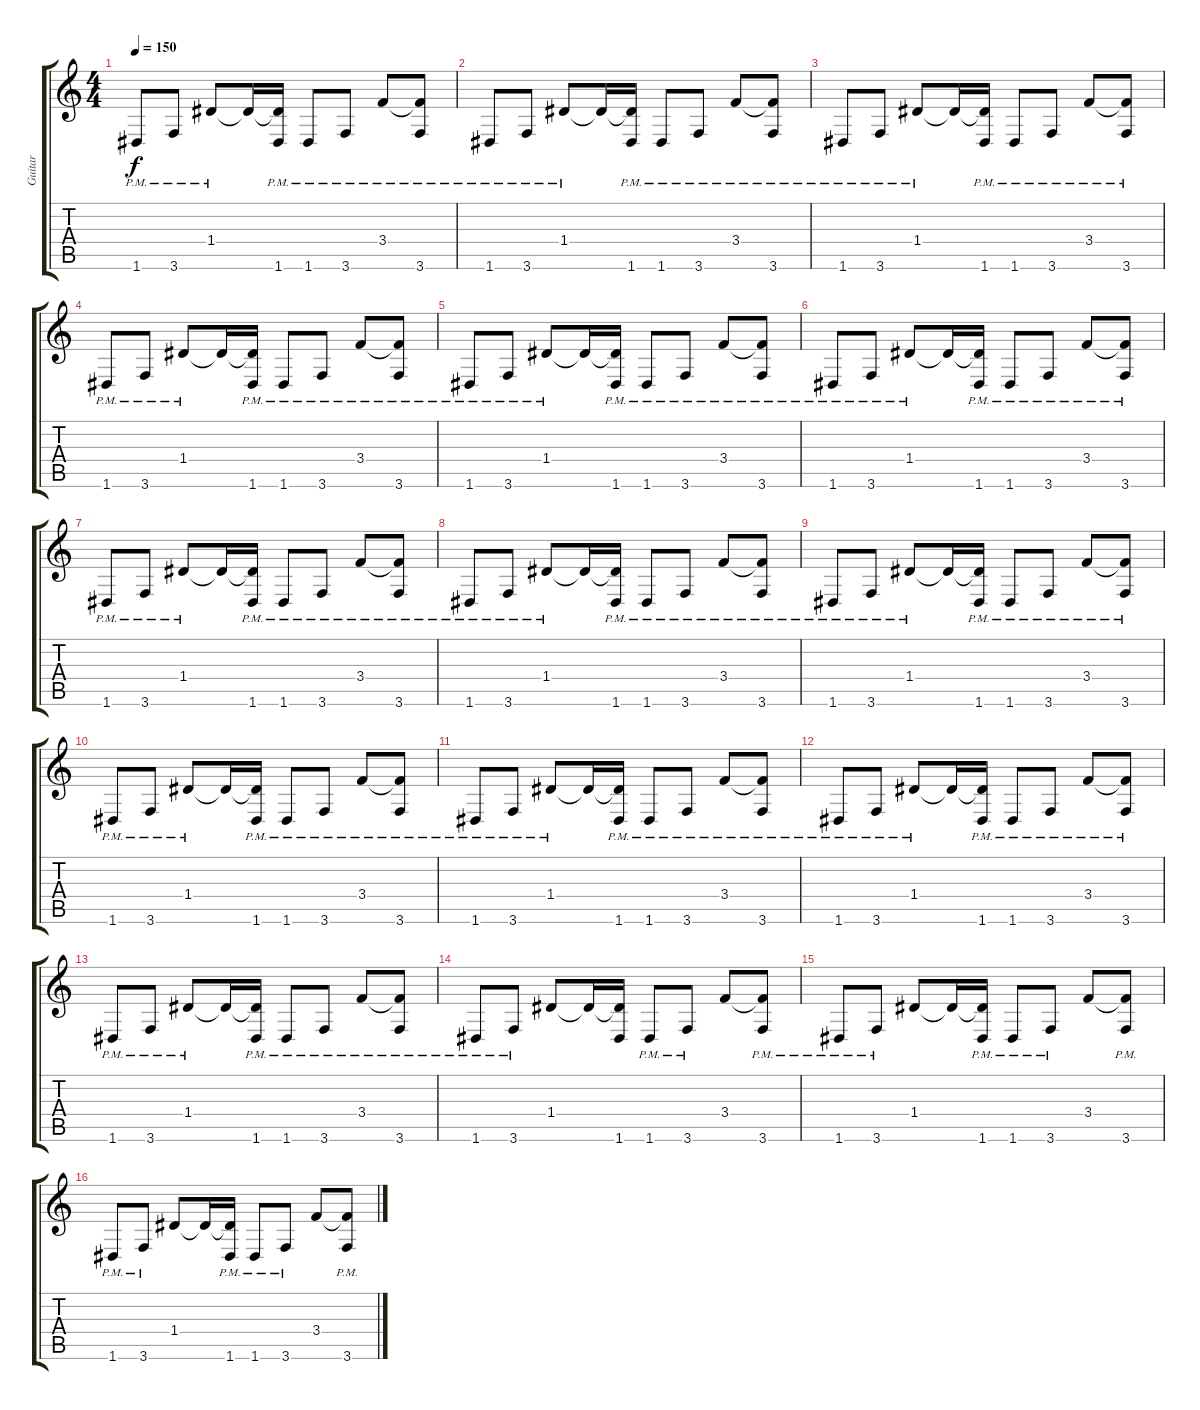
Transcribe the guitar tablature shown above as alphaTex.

\track ("Guitar" "Guitar") {instrument distortionguitar}
\staff {score tabs}
\tuning (E4 B3 G3 D3 A2 D2) {hide}
\ts (4 4)
\tempo 150
\clef g2
\ks c
1.6{pm}.8{dy f} 3.6{pm}.8 1.4{pm}.8 1.4{t}.16 (1.4{t} 1.6{pm}).16 1.6{pm}.8 3.6{pm}.8 3.4{pm}.8 (3.4{t} 3.6{pm}).8 |
1.6{pm}.8 3.6{pm}.8 1.4{pm}.8 1.4{t}.16 (1.4{t} 1.6{pm}).16 1.6{pm}.8 3.6{pm}.8 3.4{pm}.8 (3.4{t} 3.6{pm}).8 |
1.6{pm}.8 3.6{pm}.8 1.4{pm}.8 1.4{t}.16 (1.4{t} 1.6{pm}).16 1.6{pm}.8 3.6{pm}.8 3.4{pm}.8 (3.4{t} 3.6{pm}).8 |
1.6{pm}.8 3.6{pm}.8 1.4{pm}.8 1.4{t}.16 (1.4{t} 1.6{pm}).16 1.6{pm}.8 3.6{pm}.8 3.4{pm}.8 (3.4{t} 3.6{pm}).8 |
1.6{pm}.8 3.6{pm}.8 1.4{pm}.8 1.4{t}.16 (1.4{t} 1.6{pm}).16 1.6{pm}.8 3.6{pm}.8 3.4{pm}.8 (3.4{t} 3.6{pm}).8 |
1.6{pm}.8 3.6{pm}.8 1.4{pm}.8 1.4{t}.16 (1.4{t} 1.6{pm}).16 1.6{pm}.8 3.6{pm}.8 3.4{pm}.8 (3.4{t} 3.6{pm}).8 |
1.6{pm}.8 3.6{pm}.8 1.4{pm}.8 1.4{t}.16 (1.4{t} 1.6{pm}).16 1.6{pm}.8 3.6{pm}.8 3.4{pm}.8 (3.4{t} 3.6{pm}).8 |
1.6{pm}.8 3.6{pm}.8 1.4{pm}.8 1.4{t}.16 (1.4{t} 1.6{pm}).16 1.6{pm}.8 3.6{pm}.8 3.4{pm}.8 (3.4{t} 3.6{pm}).8 |
1.6{pm}.8 3.6{pm}.8 1.4{pm}.8 1.4{t}.16 (1.4{t} 1.6{pm}).16 1.6{pm}.8 3.6{pm}.8 3.4{pm}.8 (3.4{t} 3.6{pm}).8 |
1.6{pm}.8 3.6{pm}.8 1.4{pm}.8 1.4{t}.16 (1.4{t} 1.6{pm}).16 1.6{pm}.8 3.6{pm}.8 3.4{pm}.8 (3.4{t} 3.6{pm}).8 |
1.6{pm}.8 3.6{pm}.8 1.4{pm}.8 1.4{t}.16 (1.4{t} 1.6{pm}).16 1.6{pm}.8 3.6{pm}.8 3.4{pm}.8 (3.4{t} 3.6{pm}).8 |
1.6{pm}.8 3.6{pm}.8 1.4{pm}.8 1.4{t}.16 (1.4{t} 1.6{pm}).16 1.6{pm}.8 3.6{pm}.8 3.4{pm}.8 (3.4{t} 3.6{pm}).8 |
1.6{pm}.8 3.6{pm}.8 1.4{pm}.8 1.4{t}.16 (1.4{t} 1.6{pm}).16 1.6{pm}.8 3.6{pm}.8 3.4{pm}.8 (3.4{t} 3.6{pm}).8 |
1.6{pm}.8 3.6{pm}.8 1.4.8 1.4{t}.16 (1.4{t} 1.6).16 1.6{pm}.8 3.6{pm}.8 3.4.8 (3.4{t} 3.6{pm}).8 |
1.6{pm}.8 3.6{pm}.8 1.4.8 1.4{t}.16 (1.4{t} 1.6{pm}).16 1.6{pm}.8 3.6{pm}.8 3.4.8 (3.4{t} 3.6{pm}).8 |
1.6{pm}.8 3.6{pm}.8 1.4.8 1.4{t}.16 (1.4{t} 1.6{pm}).16 1.6{pm}.8 3.6{pm}.8 3.4.8 (3.4{t} 3.6{pm}).8
